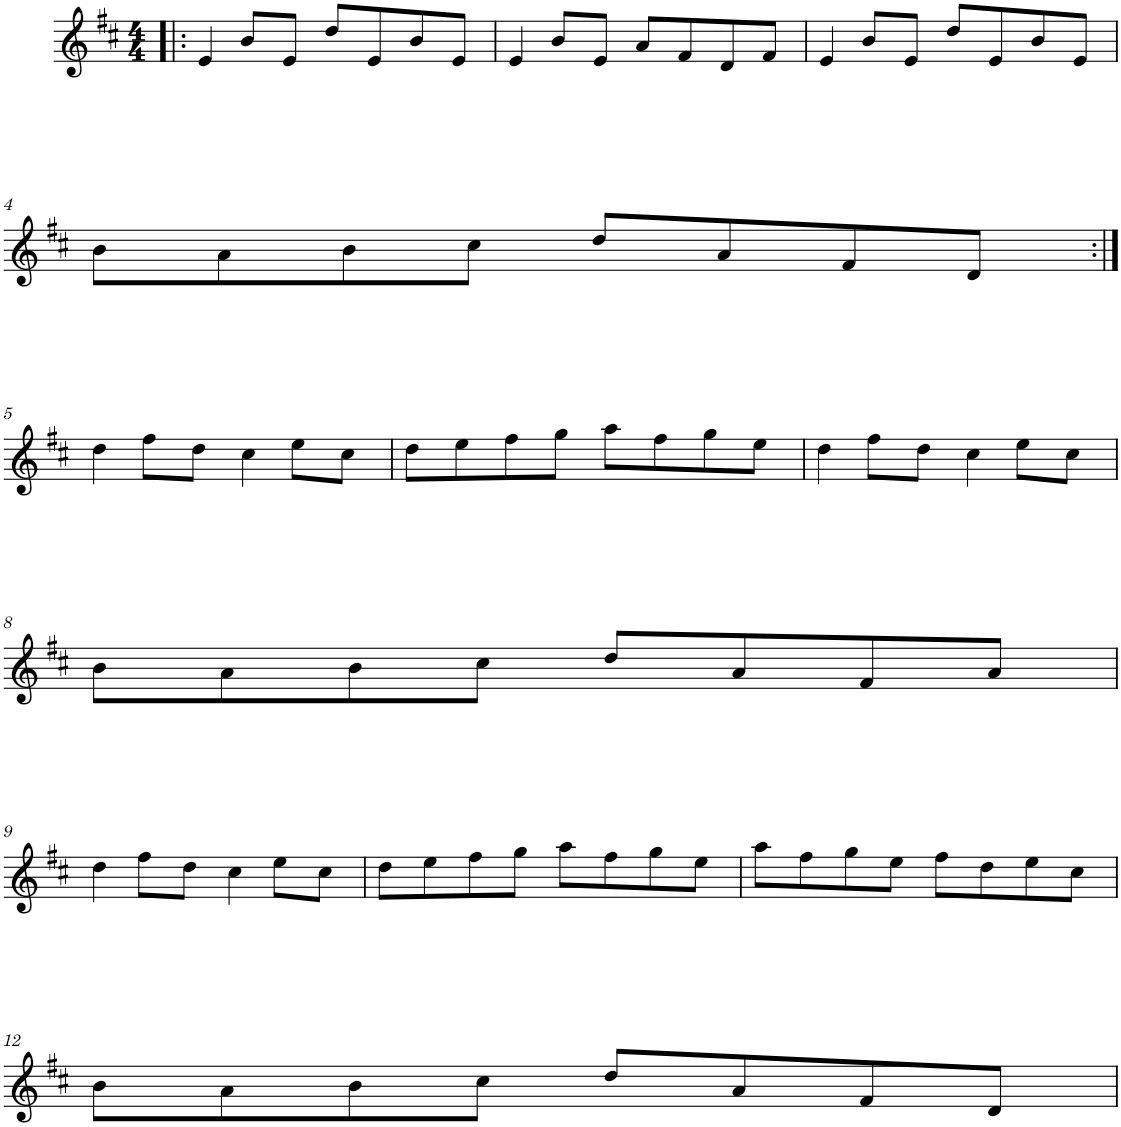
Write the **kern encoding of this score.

**kern
*part1
*staff1
*I"Voice
*I'V
*clefG2
*k[f#c#]
*M4/4
=1!|:
4e/
8b/L
8e/J
8dd/L
8e/
8b/
8e/J
=2
4e/
8b/L
8e/J
8a/L
8f#/
8d/
8f#/J
=3
4e/
8b/L
8e/J
8dd/L
8e/
8b/
8e/J
!!LO:LB:g=z
=4
8b\L
8a\
8b\
8cc#\J
8dd/L
8a/
8f#/
8d/J
!!LO:LB:g=z
=5:|!
4dd\
8ff#\L
8dd\J
4cc#\
8ee\L
8cc#\J
=6
8dd\L
8ee\
8ff#\
8gg\J
8aa\L
8ff#\
8gg\
8ee\J
=7
4dd\
8ff#\L
8dd\J
4cc#\
8ee\L
8cc#\J
!!LO:LB:g=z
=8
8b\L
8a\
8b\
8cc#\J
8dd/L
8a/
8f#/
8a/J
!!LO:LB:g=z
=9
4dd\
8ff#\L
8dd\J
4cc#\
8ee\L
8cc#\J
=10
8dd\L
8ee\
8ff#\
8gg\J
8aa\L
8ff#\
8gg\
8ee\J
=11
8aa\L
8ff#\
8gg\
8ee\J
8ff#\L
8dd\
8ee\
8cc#\J
!!LO:LB:g=z
=12
8b\L
8a\
8b\
8cc#\J
8dd/L
8a/
8f#/
8d/J
=
*-
